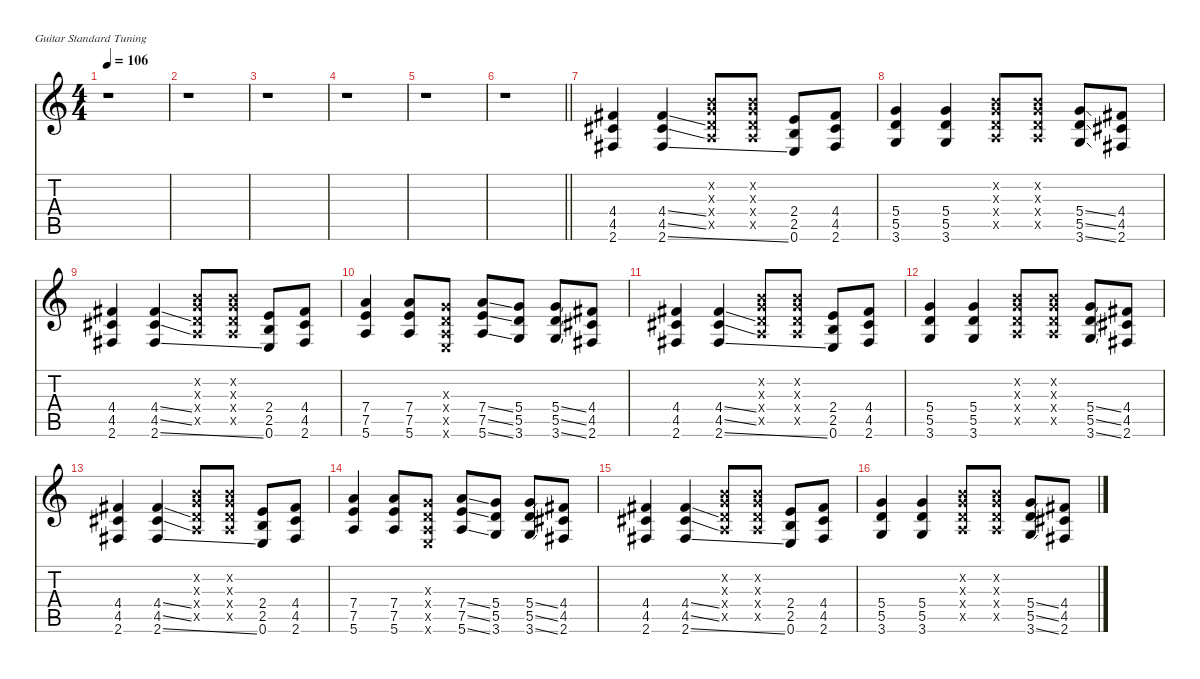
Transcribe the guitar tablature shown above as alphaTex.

\defaultSystemsLayout 4
\hideDynamics
\bracketExtendMode nobrackets
\singleTrackTrackNamePolicy hidden
\multiTrackTrackNamePolicy hidden
\otherSystemsTrackNameOrientation horizontal
\track ("James Hetfield Rythm" "dist.guit.") {defaultSystemsLayout 8 instrument distortionguitar}
\staff {score tabs}
\tuning (E4 B3 G3 D3 A2 E2)
\ts (4 4)
\tempo 106
\clef g2
\ks c
r.1{dy f beam Down} |
r.1{beam Down} |
r.1{beam Down} |
r.1{beam Down} |
r.1{beam Down} |
\barLineRight lightlight
r.1{beam Down} |
(4.4{acc #} 4.5{acc #} 2.6{acc #}).4{beam Up} (4.4{ss acc #} 4.5{ss acc #} 2.6{ss acc #}).4{beam Up} (0.2{x} 0.3{x} 0.4{x} 0.5{x}).8{beam Up} (0.2{x} 0.3{x} 0.4{x} 0.5{x}).8{beam Up} (2.4 2.5 0.6).8{beam Up} (4.4{acc #} 4.5{acc #} 2.6{acc #}).8{beam Up} |
(5.4 5.5 3.6).4{beam Up} (5.4 5.5 3.6).4{beam Up} (0.2{x} 0.3{x} 0.4{x} 0.5{x}).8{beam Up} (0.2{x} 0.3{x} 0.4{x} 0.5{x}).8{beam Up} (5.4{ss} 5.5{ss} 3.6{ss}).8{beam Up} (4.4{acc #} 4.5{acc #} 2.6{acc #}).8{beam Up} |
(4.4{acc #} 4.5{acc #} 2.6{acc #}).4{beam Up} (4.4{ss acc #} 4.5{ss acc #} 2.6{ss acc #}).4{beam Up} (0.2{x} 0.3{x} 0.4{x} 0.5{x}).8{beam Up} (0.2{x} 0.3{x} 0.4{x} 0.5{x}).8{beam Up} (2.4 2.5 0.6).8{beam Up} (4.4{acc #} 4.5{acc #} 2.6{acc #}).8{beam Up} |
(7.4 7.5 5.6).4{beam Up} (7.4 7.5 5.6).8{beam Up} (0.3{x} 0.4{x} 0.5{x} 0.6{x}).8{beam Up} (7.4{ss} 7.5{ss} 5.6{ss}).8{beam Up} (5.4 5.5 3.6).8{beam Up} (5.4{ss} 5.5{ss} 3.6{ss}).8{beam Up} (4.4{acc #} 4.5{acc #} 2.6{acc #}).8{beam Up} |
(4.4{acc #} 4.5{acc #} 2.6{acc #}).4{beam Up} (4.4{ss acc #} 4.5{ss acc #} 2.6{ss acc #}).4{beam Up} (0.2{x} 0.3{x} 0.4{x} 0.5{x}).8{beam Up} (0.2{x} 0.3{x} 0.4{x} 0.5{x}).8{beam Up} (2.4 2.5 0.6).8{beam Up} (4.4{acc #} 4.5{acc #} 2.6{acc #}).8{beam Up} |
(5.4 5.5 3.6).4{beam Up} (5.4 5.5 3.6).4{beam Up} (0.2{x} 0.3{x} 0.4{x} 0.5{x}).8{beam Up} (0.2{x} 0.3{x} 0.4{x} 0.5{x}).8{beam Up} (5.4{ss} 5.5{ss} 3.6{ss}).8{beam Up} (4.4{acc #} 4.5{acc #} 2.6{acc #}).8{beam Up} |
(4.4{acc #} 4.5{acc #} 2.6{acc #}).4{beam Up} (4.4{ss acc #} 4.5{ss acc #} 2.6{ss acc #}).4{beam Up} (0.2{x} 0.3{x} 0.4{x} 0.5{x}).8{beam Up} (0.2{x} 0.3{x} 0.4{x} 0.5{x}).8{beam Up} (2.4 2.5 0.6).8{beam Up} (4.4{acc #} 4.5{acc #} 2.6{acc #}).8{beam Up} |
(7.4 7.5 5.6).4{beam Up} (7.4 7.5 5.6).8{beam Up} (0.3{x} 0.4{x} 0.5{x} 0.6{x}).8{beam Up} (7.4{ss} 7.5{ss} 5.6{ss}).8{beam Up} (5.4 5.5 3.6).8{beam Up} (5.4{ss} 5.5{ss} 3.6{ss}).8{beam Up} (4.4{acc #} 4.5{acc #} 2.6{acc #}).8{beam Up} |
(4.4{acc #} 4.5{acc #} 2.6{acc #}).4{beam Up} (4.4{ss acc #} 4.5{ss acc #} 2.6{ss acc #}).4{beam Up} (0.2{x} 0.3{x} 0.4{x} 0.5{x}).8{beam Up} (0.2{x} 0.3{x} 0.4{x} 0.5{x}).8{beam Up} (2.4 2.5 0.6).8{beam Up} (4.4{acc #} 4.5{acc #} 2.6{acc #}).8{beam Up} |
(5.4 5.5 3.6).4{beam Up} (5.4 5.5 3.6).4{beam Up} (0.2{x} 0.3{x} 0.4{x} 0.5{x}).8{beam Up} (0.2{x} 0.3{x} 0.4{x} 0.5{x}).8{beam Up} (5.4{ss} 5.5{ss} 3.6{ss}).8{beam Up} (4.4{acc #} 4.5{acc #} 2.6{acc #}).8{beam Up}
